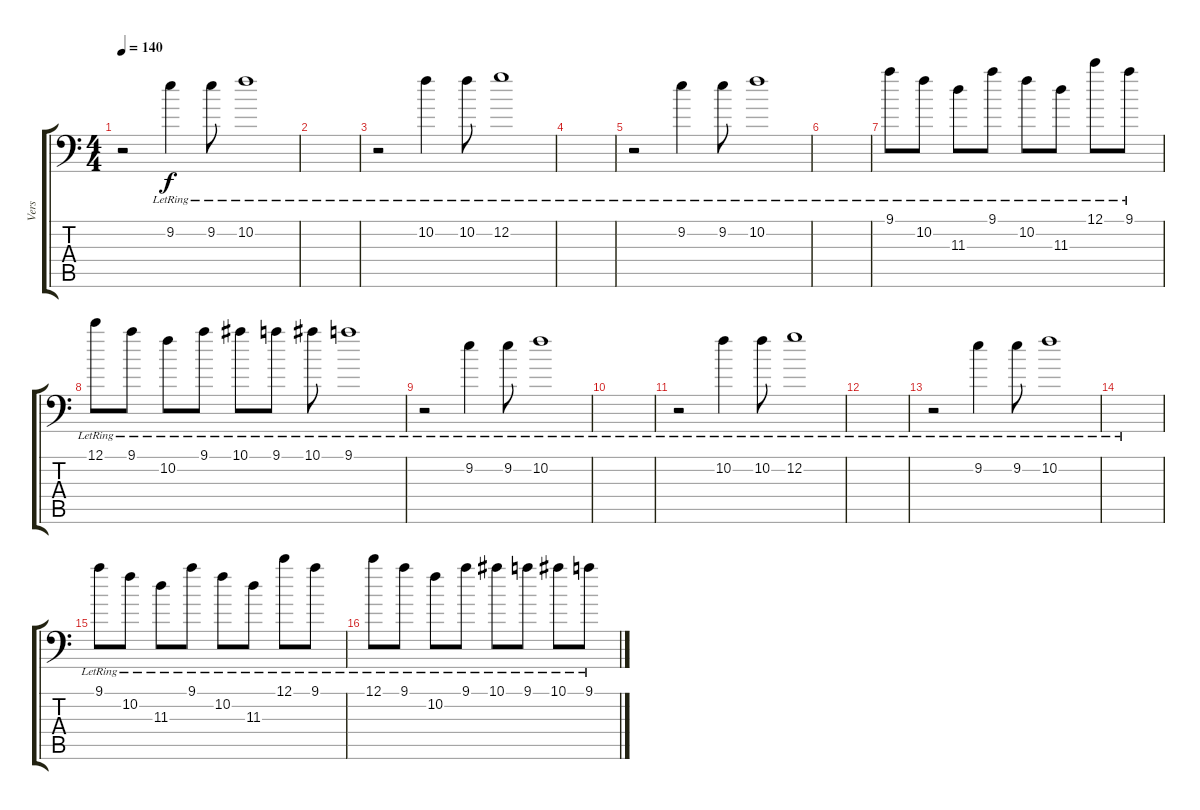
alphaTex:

\track ("Vers" "Vers") {instrument electricguitarclean}
\staff {score tabs}
\tuning (C4 G3 Eb3 Bb2 F2 Bb1) {hide}
\ts (4 4)
\tempo 140
\clef f4
\ks c
r.2{dy f} 9.2{lr}.4 9.2{lr}.8 10.2{lr}.1 |
|
r.2 10.2{lr}.4 10.2{lr}.8 12.2{lr}.1 |
|
r.2 9.2{lr}.4 9.2{lr}.8 10.2{lr}.1 |
|
9.1{lr}.8 10.2{lr}.8 11.3{lr}.8 9.1{lr}.8 10.2{lr}.8 11.3{lr}.8 12.1{lr}.8 9.1{lr}.8 |
12.1{lr}.8 9.1{lr}.8 10.2{lr}.8 9.1{lr}.8 10.1{lr}.8 9.1{lr}.8 10.1{lr}.8 9.1{lr}.1 |
r.2 9.2{lr}.4 9.2{lr}.8 10.2{lr}.1 |
|
r.2 10.2{lr}.4 10.2{lr}.8 12.2{lr}.1 |
|
r.2 9.2{lr}.4 9.2{lr}.8 10.2{lr}.1 |
|
9.1{lr}.8 10.2{lr}.8 11.3{lr}.8 9.1{lr}.8 10.2{lr}.8 11.3{lr}.8 12.1{lr}.8 9.1{lr}.8 |
12.1{lr}.8 9.1{lr}.8 10.2{lr}.8 9.1{lr}.8 10.1{lr}.8 9.1{lr}.8 10.1{lr}.8 9.1{lr}.8
